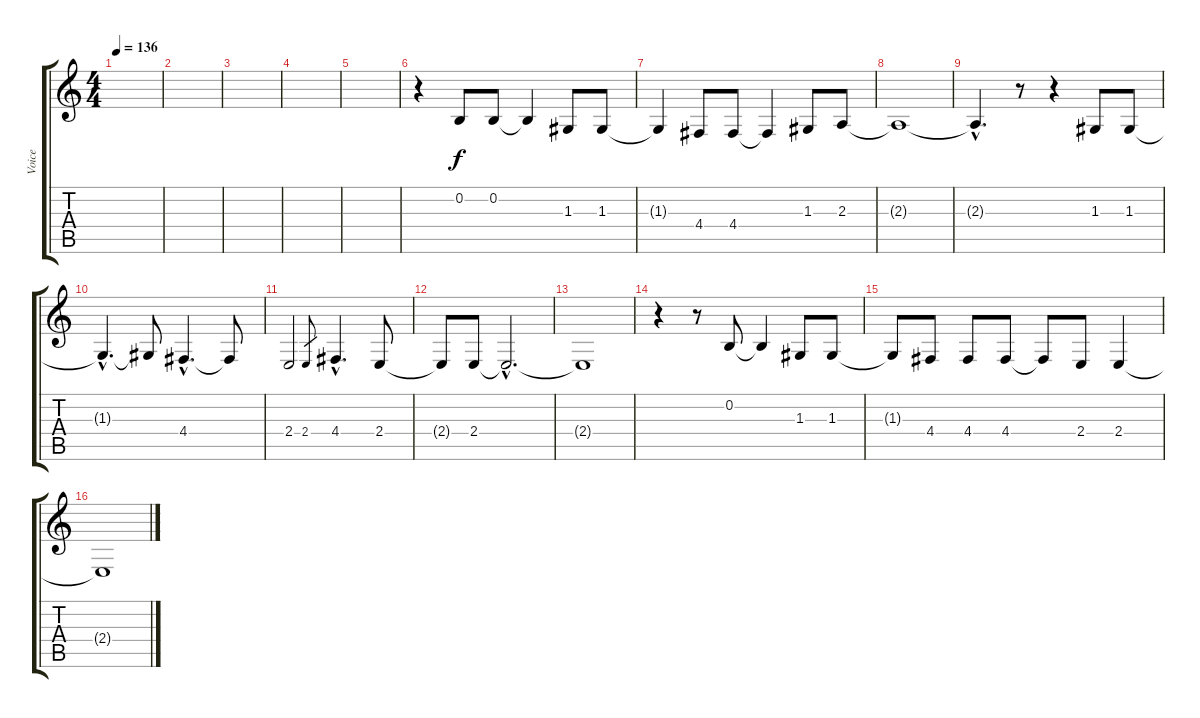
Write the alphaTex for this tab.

\track ("Voice" "Voice") {instrument lead1square}
\staff {score tabs}
\tuning (E4 B3 G3 D3 A2 E2) {hide}
\ts (4 4)
\tempo 136
\clef g2
\ks c
|
|
|
|
|
r.4 0.2.8 0.2.8 0.2{t}.4 1.3.8 1.3.8 |
1.3{t}.4 4.4.8 4.4.8 4.4{t}.4 1.3.8 2.3.8 |
2.3{t}.1 |
2.3{hac t}.4{d} r.8 r.4 1.3.8 1.3.8 |
1.3{hac t}.4{d} 1.3{t}.8 4.4{hac}.4{d} 4.4{t}.8 |
2.4.2 2.4.8{gr} 4.4{hac}.4{d} 2.4.8 |
2.4{t}.8 2.4.8 2.4{hac t}.2{d} |
2.4{t}.1 |
r.4 r.8 0.2.8 0.2{t}.4 1.3.8 1.3.8 |
1.3{t}.8 4.4.8 4.4.8 4.4.8 4.4{t}.8 2.4.8 2.4.4 |
2.4{t}.1
